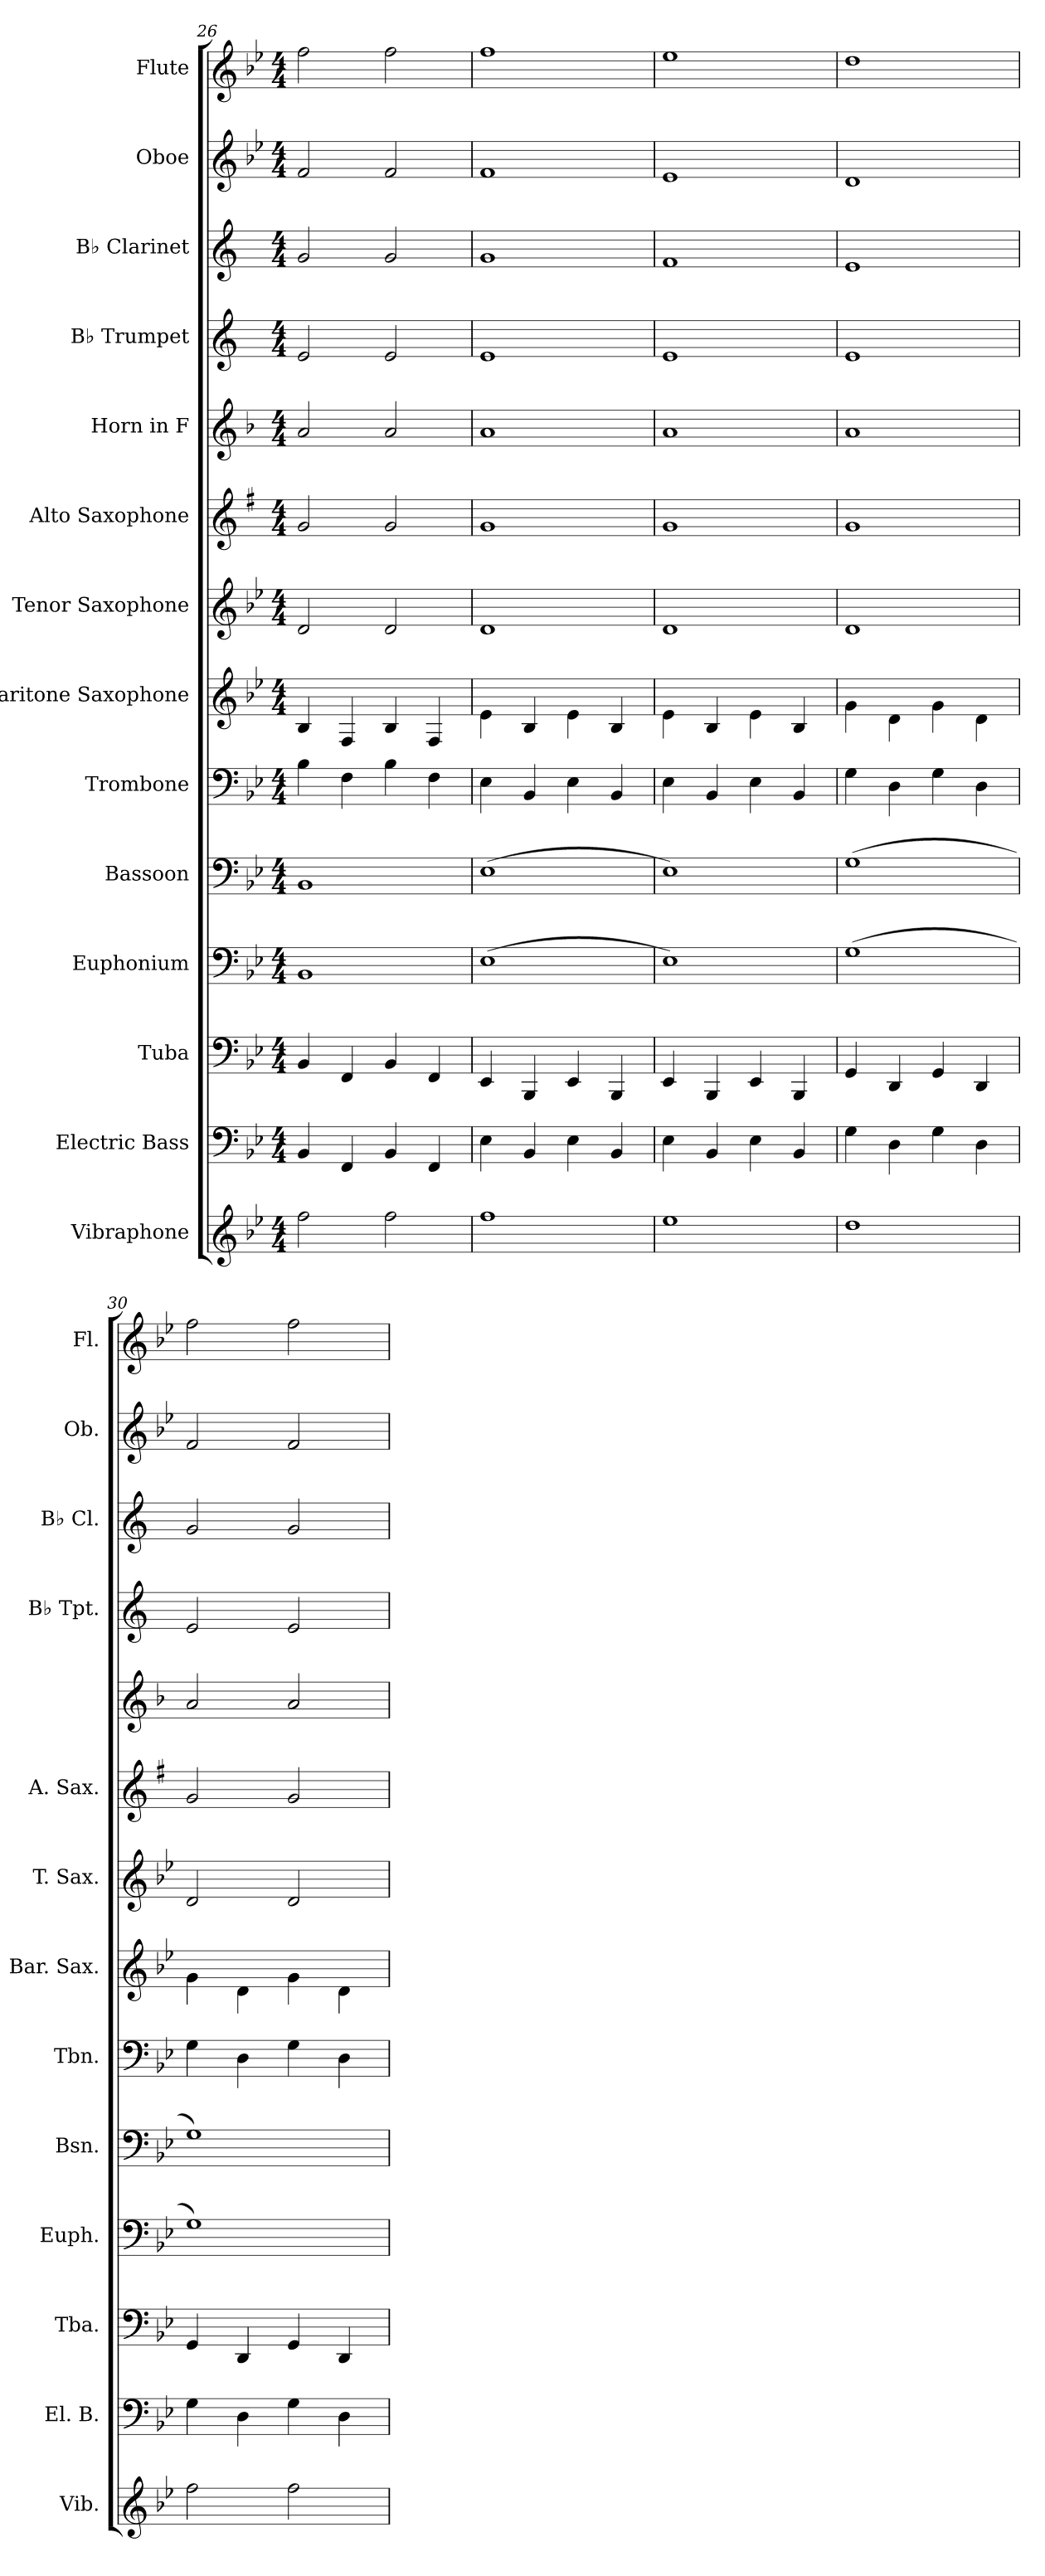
**kern	**kern	**kern	**kern	**kern	**kern	**kern	**kern	**kern	**kern	**kern	**kern	**kern	**kern
*part14	*part13	*part12	*part11	*part10	*part9	*part8	*part7	*part6	*part5	*part4	*part3	*part2	*part1
*staff14	*staff13	*staff12	*staff11	*staff10	*staff9	*staff8	*staff7	*staff6	*staff5	*staff4	*staff3	*staff2	*staff1
*I"Vibraphone	*I"Electric Bass	*I"Tuba	*I"Euphonium	*I"Bassoon	*I"Trombone	*I"Baritone Saxophone	*I"Tenor Saxophone	*I"Alto Saxophone	*I"Horn in F	*I"B♭ Trumpet	*I"B♭ Clarinet	*I"Oboe	*I"Flute
*I'Vib.	*I'El. B.	*I'Tba.	*I'Euph.	*I'Bsn.	*I'Tbn.	*I'Bar. Sax.	*I'T. Sax.	*I'A. Sax.	*	*I'B♭ Tpt.	*I'B♭ Cl.	*I'Ob.	*I'Fl.
*clefG2	*clefF4	*clefF4	*clefF4	*clefF4	*clefF4	*clefG2	*clefG2	*clefG2	*clefG2	*clefG2	*clefG2	*clefG2	*clefG2
*	*ITrd7c12	*	*	*	*	*ITrd12c21	*ITrd8c14	*ITrd5c9	*ITrd4c7	*ITrd1c2	*ITrd1c2	*	*
*k[b-e-]	*k[b-e-]	*k[b-e-]	*k[b-e-]	*k[b-e-]	*k[b-e-]	*k[b-e-]	*k[b-e-]	*k[b-e-]	*k[b-e-]	*k[b-e-]	*k[b-e-]	*k[b-e-]	*k[b-e-]
*M4/4	*M4/4	*M4/4	*M4/4	*M4/4	*M4/4	*M4/4	*M4/4	*M4/4	*M4/4	*M4/4	*M4/4	*M4/4	*M4/4
=26	=26	=26	=26	=26	=26	=26	=26	=26	=26	=26	=26	=26	=26
2ff\	4BBB-/	4BB-/	1BB-	1BB-	4B-\	4BB-/	2D/	2B-/	2d/	2d/	2f/	2f/	2ff\
.	4FFF/	4FF/	.	.	4F\	4FF/	.	.	.	.	.	.	.
2ff\	4BBB-/	4BB-/	.	.	4B-\	4BB-/	2D/	2B-/	2d/	2d/	2f/	2f/	2ff\
.	4FFF/	4FF/	.	.	4F\	4FF/	.	.	.	.	.	.	.
=27	=27	=27	=27	=27	=27	=27	=27	=27	=27	=27	=27	=27	=27
1ff	4EE-\	4EE-/	(1E-	(1E-	4E-\	4E-\	1D	1B-	1d	1d	1f	1f	1ff
.	4BBB-/	4BBB-/	.	.	4BB-/	4BB-/	.	.	.	.	.	.	.
.	4EE-\	4EE-/	.	.	4E-\	4E-\	.	.	.	.	.	.	.
.	4BBB-/	4BBB-/	.	.	4BB-/	4BB-/	.	.	.	.	.	.	.
=28	=28	=28	=28	=28	=28	=28	=28	=28	=28	=28	=28	=28	=28
1ee-	4EE-\	4EE-/	1E-)	1E-)	4E-\	4E-\	1D	1B-	1d	1d	1e-	1e-	1ee-
.	4BBB-/	4BBB-/	.	.	4BB-/	4BB-/	.	.	.	.	.	.	.
.	4EE-\	4EE-/	.	.	4E-\	4E-\	.	.	.	.	.	.	.
.	4BBB-/	4BBB-/	.	.	4BB-/	4BB-/	.	.	.	.	.	.	.
=29	=29	=29	=29	=29	=29	=29	=29	=29	=29	=29	=29	=29	=29
1dd	4GG\	4GG/	(1G	(1G	4G\	4G\	1D	1B-	1d	1d	1d	1d	1dd
.	4DD\	4DD/	.	.	4D\	4D\	.	.	.	.	.	.	.
.	4GG\	4GG/	.	.	4G\	4G\	.	.	.	.	.	.	.
.	4DD\	4DD/	.	.	4D\	4D\	.	.	.	.	.	.	.
!!LO:PB:g=z
=30	=30	=30	=30	=30	=30	=30	=30	=30	=30	=30	=30	=30	=30
2ff\	4GG\	4GG/	1G)	1G)	4G\	4G\	2D/	2B-/	2d/	2d/	2f/	2f/	2ff\
.	4DD\	4DD/	.	.	4D\	4D\	.	.	.	.	.	.	.
2ff\	4GG\	4GG/	.	.	4G\	4G\	2D/	2B-/	2d/	2d/	2f/	2f/	2ff\
.	4DD\	4DD/	.	.	4D\	4D\	.	.	.	.	.	.	.
=	=	=	=	=	=	=	=	=	=	=	=	=	=
*-	*-	*-	*-	*-	*-	*-	*-	*-	*-	*-	*-	*-	*-
